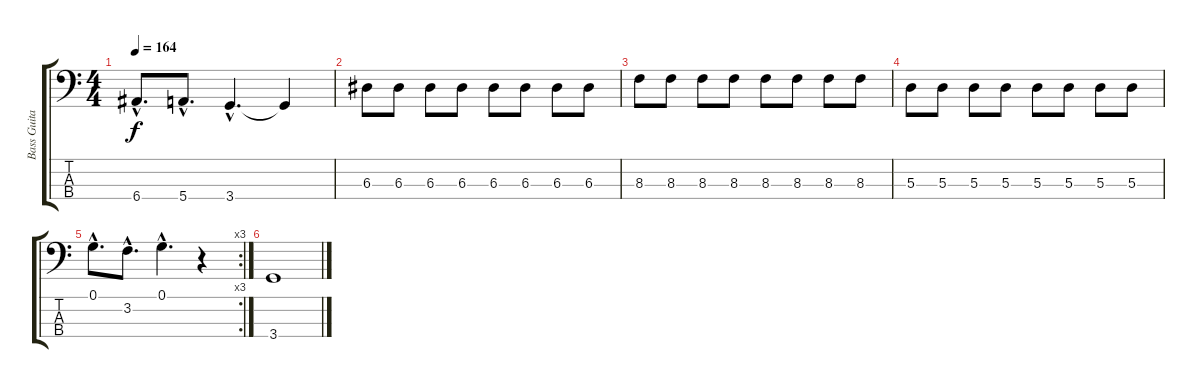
\track ("Bass Guitar" "Bass Guita") {instrument electricbassfinger}
\staff {score tabs}
\tuning (G2 D2 A1 E1) {hide}
\ts (4 4)
\tempo 164
\clef f4
\ks c
6.4{hac}.8{d dy f} 5.4{hac}.8{d} 3.4{hac}.4{d} 3.4{t}.4 |
6.3.8 6.3.8 6.3.8 6.3.8 6.3.8 6.3.8 6.3.8 6.3.8 |
8.3.8 8.3.8 8.3.8 8.3.8 8.3.8 8.3.8 8.3.8 8.3.8 |
5.3.8 5.3.8 5.3.8 5.3.8 5.3.8 5.3.8 5.3.8 5.3.8 |
\rc 3
0.1{hac}.8{d} 3.2{hac}.8{d} 0.1{hac}.4{d} r.4 |
3.4.1
